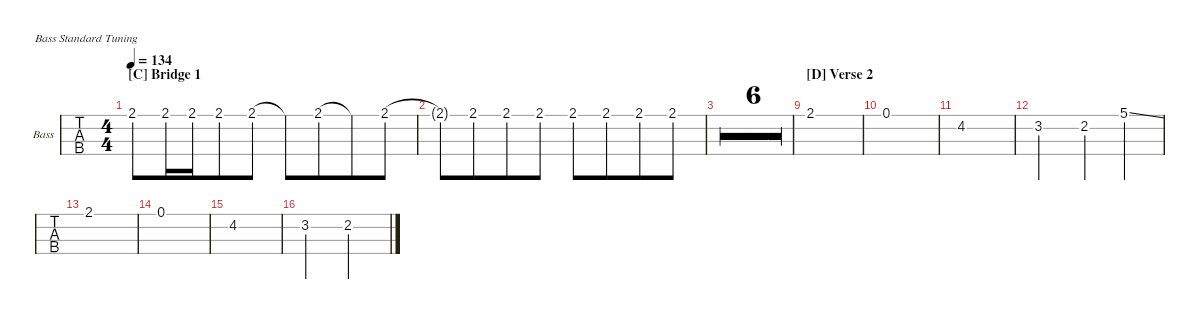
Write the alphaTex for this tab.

\hideDynamics
\bracketExtendMode nobrackets
\firstSystemTrackNameOrientation horizontal
\otherSystemsTrackNameOrientation horizontal
\track ("Bass" "Bass") {multiBarRest instrument electricbassfinger}
\staff {tabs}
\tuning (G2 D2 A1 E1)
\ts (4 4)
\section ("C" "Bridge 1")
\tempo 134
\clef f4
\ks aminor
2.1.8{dy mp beam merge} 2.1.16{beam merge} 2.1.16{beam merge} 2.1.8{beam merge} 2.1.8 2.1{t}.8{beam merge} 2.1.8{beam merge} 2.1{t}.8{beam merge} 2.1.8 |
2.1{t}.8{beam merge} 2.1.8{beam merge} 2.1.8{beam merge} 2.1.8 2.1.8{beam merge} 2.1.8{beam merge} 2.1.8{beam merge} 2.1.8 |
\simile firstofdouble
|
\simile secondofdouble
|
\simile firstofdouble
|
\simile secondofdouble
|
\simile firstofdouble
|
\simile secondofdouble
|
\section ("D" "Verse 2")
\simile none
2.1.1 |
0.1.1 |
4.2.1 |
3.2.2 2.2.4 5.1{ss}.4 |
2.1.1 |
0.1.1 |
4.2.1 |
3.2.2 2.2.2
